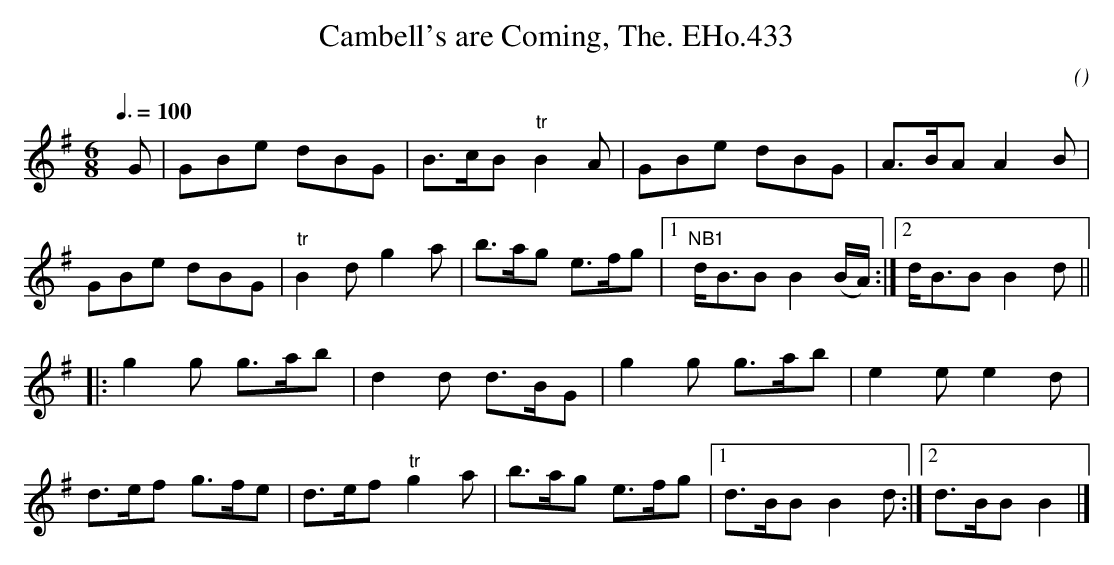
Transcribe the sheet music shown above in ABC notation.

X:1
T:Cambell's are Coming, The. EHo.433
M:6/8
L:1/8
Q:3/8=100
C:
O:
K:G
yG | GBe dBG | B>cB "tr"B2A | GBe dBG | A>BA A2B |
GBe dBG | "tr"B2d g2a | b>ag e>fg | [1"NB1"d<BB B2(B/A/) :|[2d<BB B2d ||
|: g2g g>ab | d2d d>BG | g2g g>ab | e2e e2d |
d>ef g>fe | d>ef "tr"g2a | b>ag e>fg | [1d>BB B2d :| [2d>BB B2 |]
